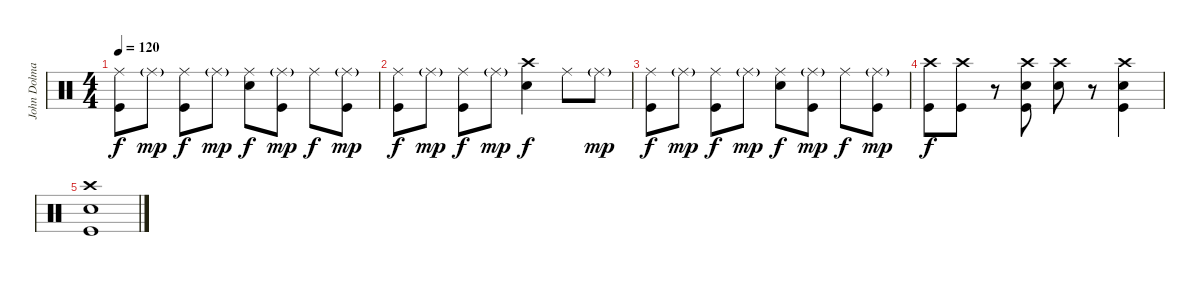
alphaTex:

\track ("John Dolmayan (Drums)" "John Dolma") {instrument percussion}
\staff {score}
\articulation defaults
\ts (4 4)
\tempo 120
\clef neutral
\ks c
("Ride (middle)" "Kick (hit)").8{dy f} "Ride (middle)"{g}.8{dy mp} ("Ride (middle)" "Kick (hit)").8{dy f} "Ride (middle)"{g}.8{dy mp} ("Ride (middle)" "Snare (hit) 2").8{dy f} ("Ride (middle)"{g} "Kick (hit)").8{dy mp} "Ride (middle)".8{dy f} ("Ride (middle)"{g} "Kick (hit)").8{dy mp} |
("Ride (middle)" "Kick (hit)").8{dy f} "Ride (middle)"{g}.8{dy mp} ("Ride (middle)" "Kick (hit)").8{dy f} "Ride (middle)"{g}.8{dy mp} ("Crash high (hit)" "Snare (hit) 2").4{dy f} "Ride (middle)".8 "Ride (middle)"{g}.8{dy mp} |
("Ride (middle)" "Kick (hit)").8{dy f} "Ride (middle)"{g}.8{dy mp} ("Ride (middle)" "Kick (hit)").8{dy f} "Ride (middle)"{g}.8{dy mp} ("Ride (middle)" "Snare (hit) 2").8{dy f} ("Ride (middle)"{g} "Kick (hit)").8{dy mp} "Ride (middle)".8{dy f} ("Ride (middle)"{g} "Kick (hit)").8{dy mp} |
("Crash high (hit)" "Kick (hit)").8{dy f} ("Crash high (hit)" "Kick (hit)").8 r.8 ("Crash high (hit)" "Snare (hit) 2" "Kick (hit)").8 ("Crash high (hit)" "Snare (hit) 2").8 r.8 ("Crash high (hit)" "Snare (hit) 2" "Kick (hit)").4 |
("Crash high (hit)" "Snare (hit) 2" "Kick (hit)").1
